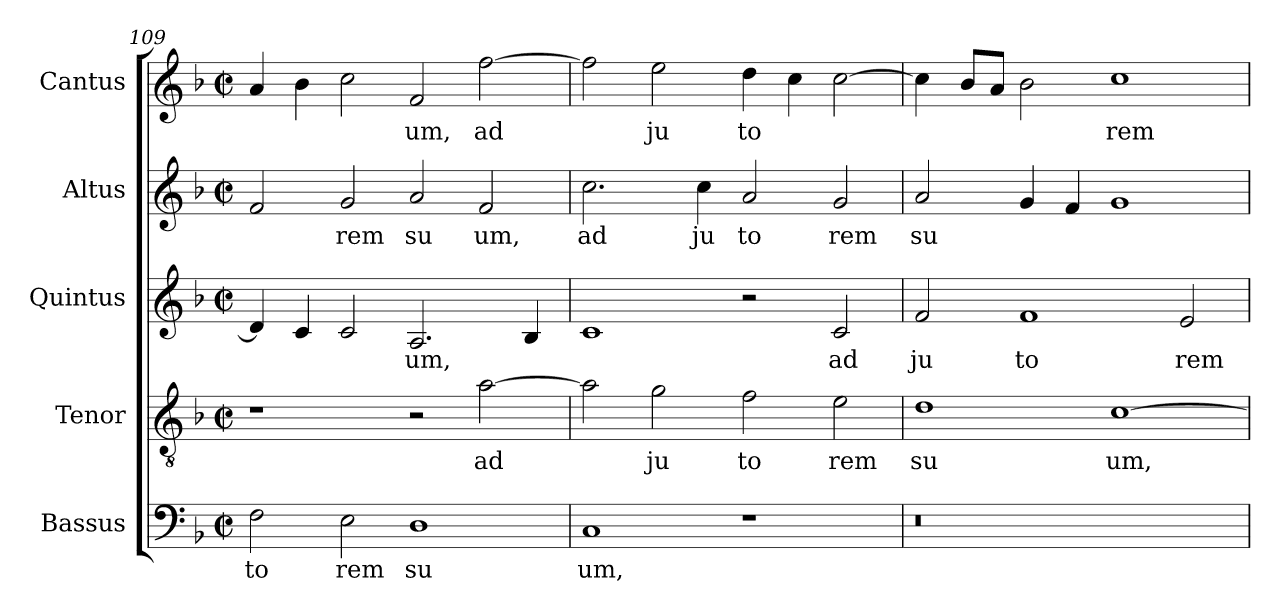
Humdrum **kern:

**kern	**text	**kern	**text	**kern	**text	**kern	**text	**kern	**text
*part5	*part5	*part4	*part4	*part3	*part3	*part2	*part2	*part1	*part1
*staff5	*staff5	*staff4	*staff4	*staff3	*staff3	*staff2	*staff2	*staff1	*staff1
*I"Bassus	*	*I"Tenor	*	*I"Quintus	*	*I"Altus	*	*I"Cantus	*
*clefF4	*	*clefGv2	*	*clefG2	*	*clefG2	*	*clefG2	*
*k[b-]	*	*k[b-]	*	*k[b-]	*	*k[b-]	*	*k[b-]	*
*F:	*	*F:	*	*F:	*	*F:	*	*F:	*
*M2/2	*	*M2/2	*	*M2/2	*	*M2/2	*	*M2/2	*
*met(c|)	*	*met(c|)	*	*met(c|)	*	*met(c|)	*	*met(c|)	*
=109	=109	=109	=109	=109	=109	=109	=109	=109	=109
!	!LO:LY:b:cj	!	!	!	!LO:LY:b:cj	!	!LO:LY:b:cj	!	!LO:LY:b:cj
2F\	to	1r	.	4d/]	.	2f/	.	4a/	.
!	!	!	!	!	!LO:LY:b:cj	!	!	!	!LO:LY:b:cj
.	.	.	.	4c/	.	.	.	4b-\	.
!	!LO:LY:b:cj	!	!	!	!LO:LY:b:cj	!	!LO:LY:b:cj	!	!LO:LY:b:cj
2E\	rem	.	.	2c/	.	2g/	rem	2cc\	.
!	!LO:LY:b:cj	!	!	!	!LO:LY:b:cj	!	!LO:LY:b:cj	!	!LO:LY:b:cj
1D	su	2r	.	2.A/	um,	2a/	su	2f/	um,
!	!	!	!LO:LY:b:cj	!	!	!	!LO:LY:b:cj	!	!LO:LY:b:cj
.	.	[>2a\	ad	.	.	2f/	um,	[>2ff\	ad
!	!	!	!	!	!LO:LY:b:cj	!	!	!	!
.	.	.	.	4B-/	.	.	.	.	.
=110	=110	=110	=110	=110	=110	=110	=110	=110	=110
!	!LO:LY:b:cj	!	!LO:LY:b:cj	!	!LO:LY:b:cj	!	!LO:LY:b:cj	!	!LO:LY:b:cj
1C	um,	2a\]	.	1c	.	2.cc\	ad	2ff\]	.
!	!	!	!LO:LY:b:cj	!	!	!	!	!	!LO:LY:b:cj
.	.	2g\	ju	.	.	.	.	2ee\	ju
!	!	!	!	!	!	!	!LO:LY:b:cj	!	!
.	.	.	.	.	.	4cc\	ju	.	.
!	!	!	!LO:LY:b:cj	!	!	!	!LO:LY:b:cj	!	!LO:LY:b:cj
1r	.	2f\	to	2r	.	2a/	to	4dd\	to
!	!	!	!	!	!	!	!	!	!LO:LY:b:cj
.	.	.	.	.	.	.	.	4cc\	.
!	!	!	!LO:LY:b:cj	!	!LO:LY:b:cj	!	!LO:LY:b:cj	!	!LO:LY:b:cj
.	.	2e\	rem	2c/	ad	2g/	rem	[>2cc\	.
=111	=111	=111	=111	=111	=111	=111	=111	=111	=111
!	!	!	!LO:LY:b:cj	!	!LO:LY:b:cj	!	!LO:LY:b:cj	!	!LO:LY:b:cj
0r	.	1d	su	2f/	ju	2a/	su	4cc\]	.
!	!	!	!	!	!	!	!	!	!LO:LY:b:cj
.	.	.	.	.	.	.	.	8b-/L	.
!	!	!	!	!	!	!	!	!	!LO:LY:b:cj
.	.	.	.	.	.	.	.	8a/J	.
!	!	!	!	!	!LO:LY:b:cj	!	!LO:LY:b:cj	!	!LO:LY:b:cj
.	.	.	.	1f	to	4g/	.	2b-\	.
!	!	!	!	!	!	!	!LO:LY:b:cj	!	!
.	.	.	.	.	.	4f/	.	.	.
!	!	!	!LO:LY:b:cj	!	!	!	!LO:LY:b:cj	!	!LO:LY:b:cj
.	.	[<1c	um,	.	.	1g	.	1cc	rem
!	!	!	!	!	!LO:LY:b:cj	!	!	!	!
.	.	.	.	2e/	rem	.	.	.	.
=	=	=	=	=	=	=	=	=	=
*-	*-	*-	*-	*-	*-	*-	*-	*-	*-
